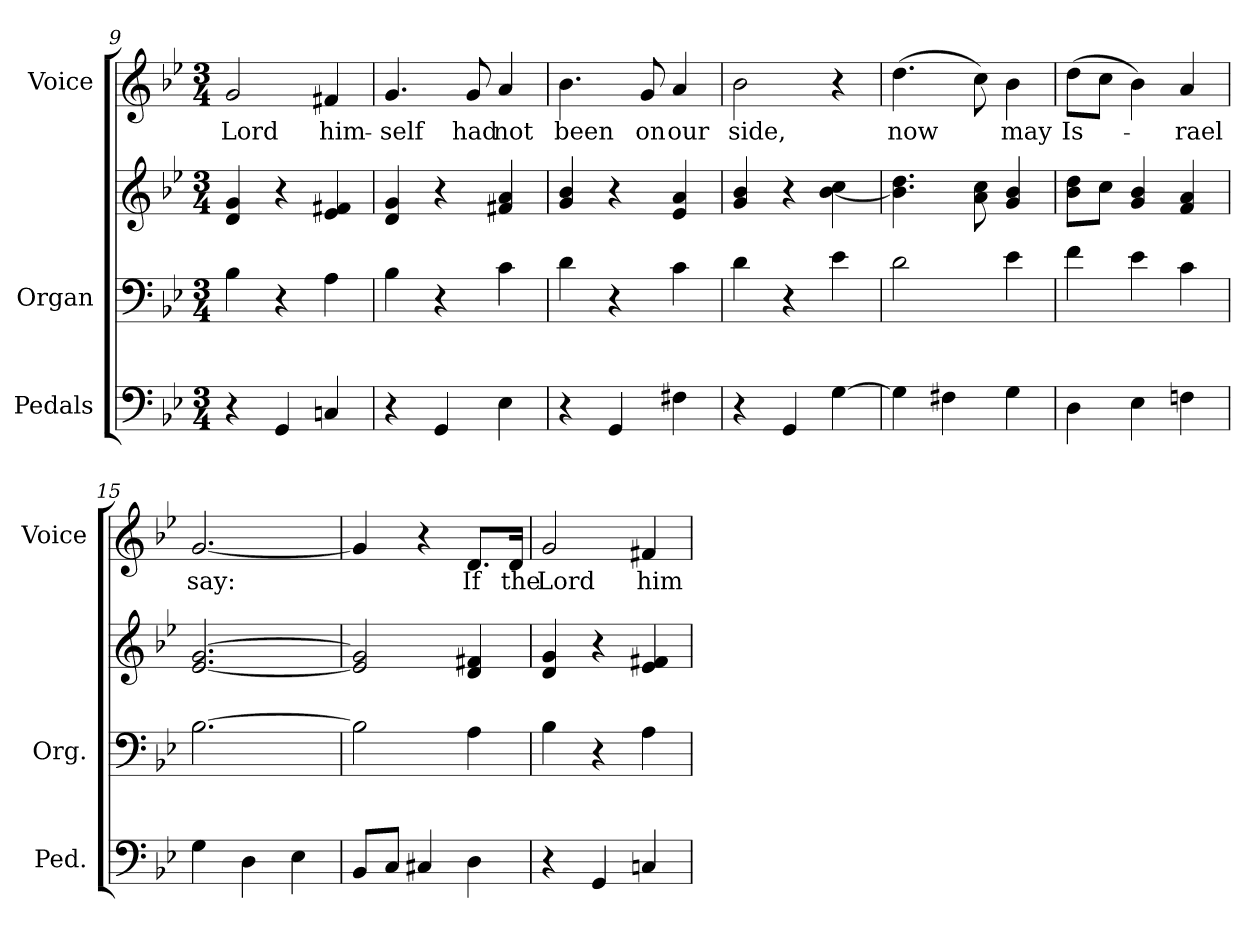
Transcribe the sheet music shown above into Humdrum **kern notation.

**kern	**kern	**kern	**kern	**text
*part3	*part2	*part2	*part1	*part1
*staff4	*staff3	*staff2	*staff1	*staff1
*I"Pedals	*I"Organ	*	*I"Voice	*
*I'Ped.	*I'Org.	*	*I'Voice	*
*clefF4	*clefF4	*clefG2	*clefG2	*
*k[b-e-]	*k[b-e-]	*k[b-e-]	*k[b-e-]	*
*B-:	*B-:	*B-:	*B-:	*
*M3/4	*M3/4	*M3/4	*M3/4	*
=9	=9	=9	=9	=9
!	!	!	!	!LO:LY:b:color=#000000
4r	4B-i\	4di/ 4gi	2gi/	Lord
4GGi/	4r	4r	.	.
!	!	!	!	!LO:LY:b:color=#000000
4Cni/	4Ai\	4e-i/ 4f#Xi	4f#Xi/	him-
=10	=10	=10	=10	=10
!	!	!	!	!LO:LY:b:color=#000000
4r	4B-i\	4di/ 4gi	4.gi/	-self
4GGi/	4r	4r	.	.
!	!	!	!	!LO:LY:b:color=#000000
.	.	.	8gi/	had
!	!	!	!	!LO:LY:b:color=#000000
4E-i\	4ci\	4f#Xi/ 4ai	4ai/	not
=11	=11	=11	=11	=11
!	!	!	!	!LO:LY:b:color=#000000
4r	4di\	4gi/ 4b-i	4.b-i\	been
4GGi/	4r	4r	.	.
!	!	!	!	!LO:LY:b:color=#000000
.	.	.	8gi/	on
!	!	!	!	!LO:LY:b:color=#000000
4F#Xi\	4ci\	4e-i/ 4ai	4ai/	our
=12	=12	=12	=12	=12
!	!	!	!	!LO:LY:b:color=#000000
4r	4di\	4gi/ 4b-i	2b-i\	side,
4GGi/	4r	4r	.	.
[4Gi\	4e-i\	[4b-i\ 4cci	4r	.
!!LO:PB:g=z
=13	=13	=13	=13	=13
!	!	!	!	!LO:LY:b:color=#000000
4Gi\]	2di\	4.b-i\] 4.ddi	(4.ddi\	now
4F#Xi\	.	.	.	.
.	.	8ai\ 8cci	8cci\)	.
!	!	!	!	!LO:LY:b:color=#000000
4Gi\	4e-i\	4gi/ 4b-i	4b-i\	may
=14	=14	=14	=14	=14
!	!	!	!	!LO:LY:b:color=#000000
4Di\	4fi\	8b-i\ 8ddiL	(8ddi\L	Is-
.	.	8cci\J	8cci\J	.
4E-i\	4e-i\	4gi/ 4b-i	4b-i\)	.
!	!	!	!	!LO:LY:b:color=#000000
4Fni\	4ci\	4fi/ 4ai	4ai/	-rael
=15	=15	=15	=15	=15
!	!	!	!	!LO:LY:b:color=#000000
4Gi\	[2.B-i\	[2.e-i/ [2.gi	[2.gi/	say:
4Di\	.	.	.	.
4E-i\	.	.	.	.
=16	=16	=16	=16	=16
8BB-i/L	2B-i\]	2e-i/] 2gi]	4gi/]	.
8Ci/J	.	.	.	.
4C#Xi/	.	.	4r	.
!	!	!	!	!LO:LY:b:color=#000000
4Di\	4Ai\	4di/ 4f#Xi	8.di/L	If
!	!	!	!	!LO:LY:b:color=#000000
.	.	.	16di/Jk	the
=17	=17	=17	=17	=17
!	!	!	!	!LO:LY:b:color=#000000
4r	4B-i\	4di/ 4gi	2gi/	Lord
4GGi/	4r	4r	.	.
!	!	!	!	!LO:LY:b:color=#000000
4Cni/	4Ai\	4e-i/ 4f#Xi	4f#Xi/	him-
=	=	=	=	=
*-	*-	*-	*-	*-
